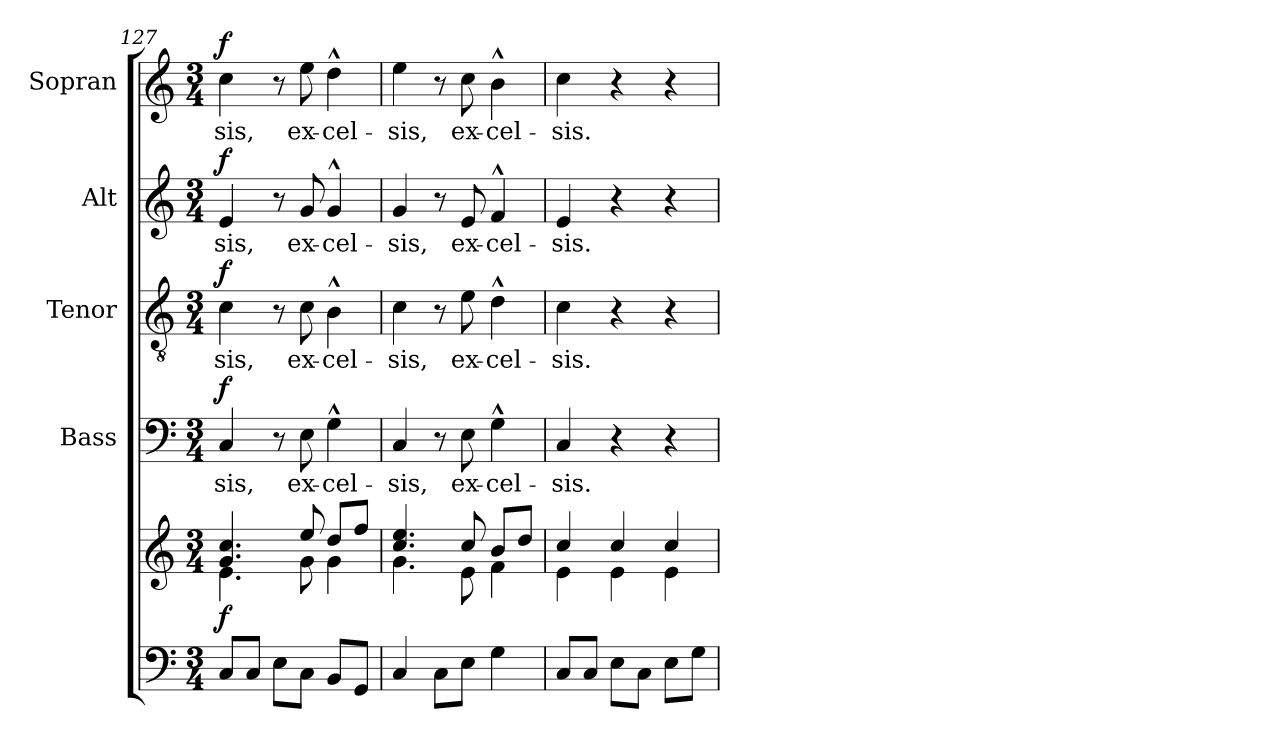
**kern	**kern	**dynam	**kern	**text	**dynam	**kern	**text	**dynam	**kern	**text	**dynam	**kern	**text	**dynam
*part5	*part5	*part5	*part4	*part4	*part4	*part3	*part3	*part3	*part2	*part2	*part2	*part1	*part1	*part1
*staff6	*staff5	*staff5/6	*staff4	*staff4	*staff4	*staff3	*staff3	*staff3	*staff2	*staff2	*staff2	*staff1	*staff1	*staff1
*	*	*	*I"Bass	*	*	*I"Tenor	*	*	*I"Alt	*	*	*I"Sopran	*	*
*	*	*	*I'B.	*	*	*I'T.	*	*	*I'A.	*	*	*I'S.	*	*
*clefF4	*clefG2	*	*clefF4	*	*	*clefGv2	*	*	*clefG2	*	*	*clefG2	*	*
*k[]	*k[]	*	*k[]	*	*	*k[]	*	*	*k[]	*	*	*k[]	*	*
*C:	*C:	*	*C:	*	*	*C:	*	*	*C:	*	*	*C:	*	*
*M3/4	*M3/4	*	*M3/4	*	*	*M3/4	*	*	*M3/4	*	*	*M3/4	*	*
=127	=127	=127	=127	=127	=127	=127	=127	=127	=127	=127	=127	=127	=127	=127
*	*^	*	*	*	*	*	*	*	*	*	*	*	*	*
!	!	!	!LO:DY:b	!	!LO:LY:b	!LO:DY:a	!	!LO:LY:b	!LO:DY:a	!	!LO:LY:b	!LO:DY:a	!	!LO:LY:b	!LO:DY:a
8C/L	4.g/ 4.cc/	4.e\	f	4C/	-sis,	f	4c\	-sis,	f	4e/	-sis,	f	4cc\	-sis,	f
8C/J	.	.	.	.	.	.	.	.	.	.	.	.	.	.	.
8E\L	.	.	.	8r	.	.	8r	.	.	8r	.	.	8r	.	.
!	!	!	!	!	!LO:LY:b	!	!	!LO:LY:b	!	!	!LO:LY:b	!	!	!LO:LY:b	!
8C\J	8ee/	8g\	.	8E\	ex-	.	8c\	ex-	.	8g/	ex-	.	8ee\	ex-	.
!	!	!	!	!	!LO:LY:b	!	!	!LO:LY:b	!	!	!LO:LY:b	!	!	!LO:LY:b	!
8BB/L	8dd/L	4g\	.	4G^^>\	-cel-	.	4B^^>\	-cel-	.	4g^^>/	-cel-	.	4dd^^>\	-cel-	.
8GG/J	8ff/J	.	.	.	.	.	.	.	.	.	.	.	.	.	.
=128	=128	=128	=128	=128	=128	=128	=128	=128	=128	=128	=128	=128	=128	=128	=128
!	!	!	!	!	!LO:LY:b	!	!	!LO:LY:b	!	!	!LO:LY:b	!	!	!LO:LY:b	!
4C/	4.cc/ 4.ee/	4.g\	.	4C/	-sis,	.	4c\	-sis,	.	4g/	-sis,	.	4ee\	-sis,	.
8C\L	.	.	.	8r	.	.	8r	.	.	8r	.	.	8r	.	.
!	!	!	!	!	!LO:LY:b	!	!	!LO:LY:b	!	!	!LO:LY:b	!	!	!LO:LY:b	!
8E\J	8cc/	8e\	.	8E\	ex-	.	8e\	ex-	.	8e/	ex-	.	8cc\	ex-	.
!	!	!	!	!	!LO:LY:b	!	!	!LO:LY:b	!	!	!LO:LY:b	!	!	!LO:LY:b	!
4G\	8b/L	4f\	.	4G^^>\	-cel-	.	4d^^>\	-cel-	.	4f^^>/	-cel-	.	4b^^>\	-cel-	.
.	8dd/J	.	.	.	.	.	.	.	.	.	.	.	.	.	.
=129	=129	=129	=129	=129	=129	=129	=129	=129	=129	=129	=129	=129	=129	=129	=129
!	!	!	!	!	!LO:LY:b	!	!	!LO:LY:b	!	!	!LO:LY:b	!	!	!LO:LY:b	!
8C/L	4cc/	4e\	.	4C/	-sis.	.	4c\	-sis.	.	4e/	-sis.	.	4cc\	-sis.	.
8C/J	.	.	.	.	.	.	.	.	.	.	.	.	.	.	.
8E\L	4cc/	4e\	.	4r	.	.	4r	.	.	4r	.	.	4r	.	.
8C\J	.	.	.	.	.	.	.	.	.	.	.	.	.	.	.
8E\L	4cc/	4e\	.	4r	.	.	4r	.	.	4r	.	.	4r	.	.
8G\J	.	.	.	.	.	.	.	.	.	.	.	.	.	.	.
*	*v	*v	*	*	*	*	*	*	*	*	*	*	*	*	*
=	=	=	=	=	=	=	=	=	=	=	=	=	=	=
*-	*-	*-	*-	*-	*-	*-	*-	*-	*-	*-	*-	*-	*-	*-
